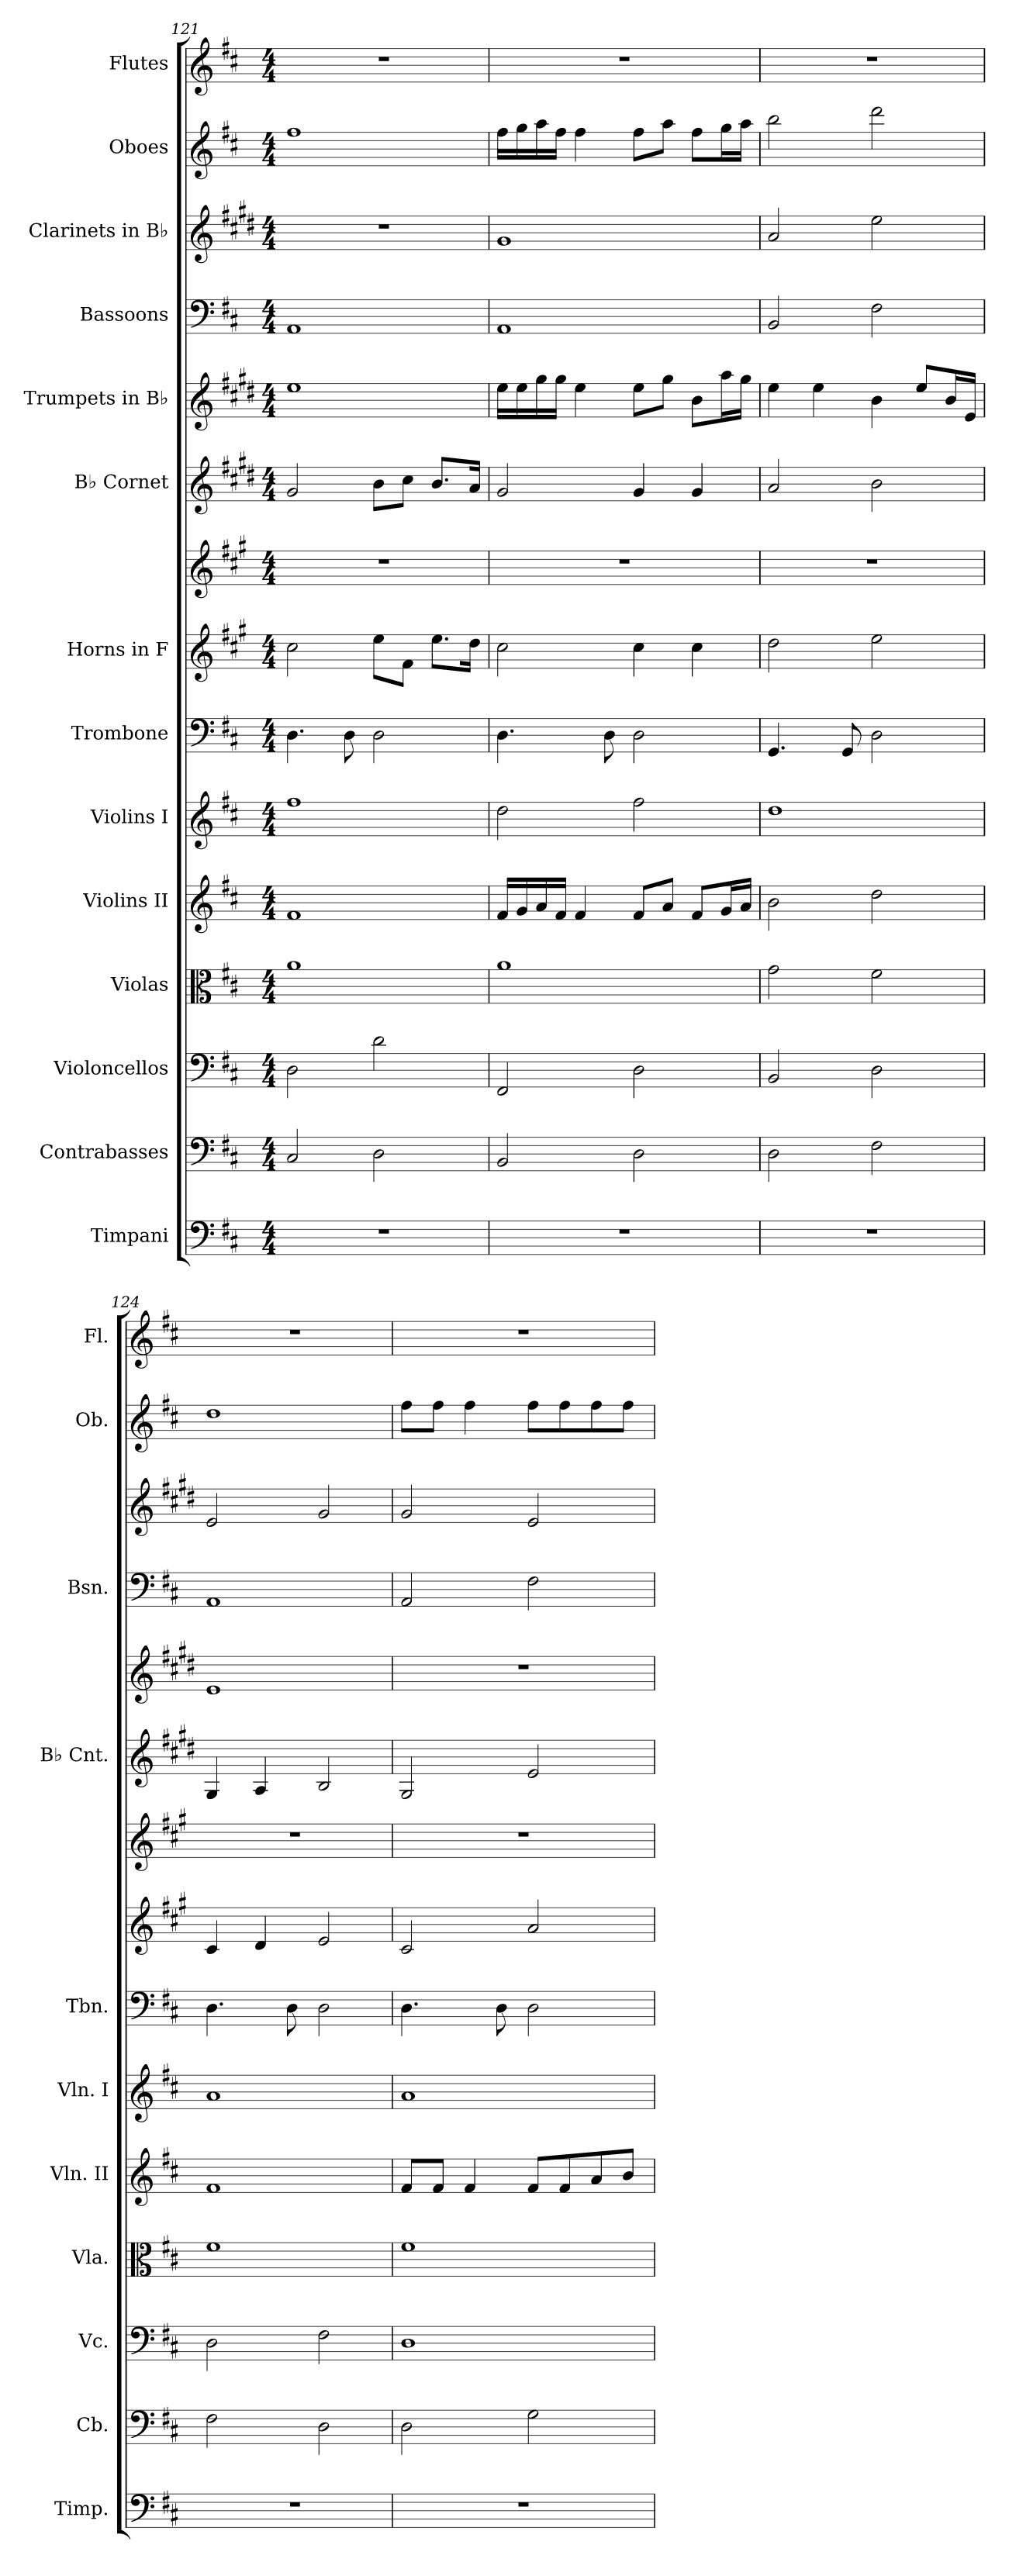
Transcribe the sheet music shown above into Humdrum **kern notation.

**kern	**kern	**kern	**kern	**kern	**kern	**kern	**kern	**kern	**kern	**kern	**kern	**kern	**kern	**kern
*part14	*part13	*part12	*part11	*part10	*part9	*part8	*part7	*part7	*part6	*part5	*part4	*part3	*part2	*part1
*staff15	*staff14	*staff13	*staff12	*staff11	*staff10	*staff9	*staff8	*staff7	*staff6	*staff5	*staff4	*staff3	*staff2	*staff1
*I"Timpani	*I"Contrabasses	*I"Violoncellos	*I"Violas	*I"Violins II	*I"Violins I	*I"Trombone	*I"Horns in F	*	*I"B♭ Cornet	*I"Trumpets in B♭	*I"Bassoons	*I"Clarinets in B♭	*I"Oboes	*I"Flutes
*I'Timp.	*I'Cb.	*I'Vc.	*I'Vla.	*I'Vln. II	*I'Vln. I	*I'Tbn.	*	*	*I'B♭ Cnt.	*	*I'Bsn.	*	*I'Ob.	*I'Fl.
!!LO:PB:g=z
*clefF4	*clefF4	*clefF4	*clefC3	*clefG2	*clefG2	*clefF4	*clefG2	*clefG2	*clefG2	*clefG2	*clefF4	*clefG2	*clefG2	*clefG2
*	*ITrd7c12	*	*	*	*	*	*ITrd4c7	*ITrd4c7	*ITrd1c2	*ITrd1c2	*	*ITrd1c2	*	*
*k[f#c#]	*k[f#c#]	*k[f#c#]	*k[f#c#]	*k[f#c#]	*k[f#c#]	*k[f#c#]	*k[f#c#]	*k[f#c#]	*k[f#c#]	*k[f#c#]	*k[f#c#]	*k[f#c#]	*k[f#c#]	*k[f#c#]
*M4/4	*M4/4	*M4/4	*M4/4	*M4/4	*M4/4	*M4/4	*M4/4	*M4/4	*M4/4	*M4/4	*M4/4	*M4/4	*M4/4	*M4/4
=121	=121	=121	=121	=121	=121	=121	=121	=121	=121	=121	=121	=121	=121	=121
1r	2CC#/	2D\	1a	1f#	1ff#	4.D\	2f#\	1r	2f#/	1dd	1AA	1r	1ff#	1r
.	.	.	.	.	.	8D\	.	.	.	.	.	.	.	.
.	2DD\	2d\	.	.	.	2D\	8a\L	.	8a\L	.	.	.	.	.
.	.	.	.	.	.	.	8B\J	.	8b\J	.	.	.	.	.
.	.	.	.	.	.	.	8.a\L	.	8.a/L	.	.	.	.	.
.	.	.	.	.	.	.	16g\Jk	.	16g/Jk	.	.	.	.	.
=122	=122	=122	=122	=122	=122	=122	=122	=122	=122	=122	=122	=122	=122	=122
1r	2BBB/	2FF#/	1a	16f#/LL	2dd\	4.D\	2f#\	1r	2f#/	16dd\LL	1AA	1f#	16ff#\LL	1r
.	.	.	.	16g/	.	.	.	.	.	16dd\	.	.	16gg\	.
.	.	.	.	16a/	.	.	.	.	.	16ff#\	.	.	16aa\	.
.	.	.	.	16f#/JJ	.	.	.	.	.	16ff#\JJ	.	.	16ff#\JJ	.
.	.	.	.	4f#/	.	.	.	.	.	4dd\	.	.	4ff#\	.
.	.	.	.	.	.	8D\	.	.	.	.	.	.	.	.
.	2DD\	2D\	.	8f#/L	2ff#\	2D\	4f#\	.	4f#/	8dd\L	.	.	8ff#\L	.
.	.	.	.	8a/J	.	.	.	.	.	8ff#\J	.	.	8aa\J	.
.	.	.	.	8f#/L	.	.	4f#\	.	4f#/	8a\L	.	.	8ff#\L	.
.	.	.	.	16g/L	.	.	.	.	.	16gg\L	.	.	16gg\L	.
.	.	.	.	16a/JJ	.	.	.	.	.	16ff#\JJ	.	.	16aa\JJ	.
=123	=123	=123	=123	=123	=123	=123	=123	=123	=123	=123	=123	=123	=123	=123
1r	2DD\	2BB/	2g\	2b\	1dd	4.GG/	2g\	1r	2g/	4dd\	2BB/	2g/	2bb\	1r
.	.	.	.	.	.	.	.	.	.	4dd\	.	.	.	.
.	.	.	.	.	.	8GG/	.	.	.	.	.	.	.	.
.	2FF#\	2D\	2f#\	2dd\	.	2D\	2a\	.	2a\	4a\	2F#\	2dd\	2ddd\	.
.	.	.	.	.	.	.	.	.	.	8dd/L	.	.	.	.
.	.	.	.	.	.	.	.	.	.	16a/L	.	.	.	.
.	.	.	.	.	.	.	.	.	.	16d/JJ	.	.	.	.
=124	=124	=124	=124	=124	=124	=124	=124	=124	=124	=124	=124	=124	=124	=124
1r	2FF#\	2D\	1f#	1f#	1a	4.D\	4F#/	1r	4F#/	1d	1AA	2d/	1dd	1r
.	.	.	.	.	.	.	4G/	.	4G/	.	.	.	.	.
.	.	.	.	.	.	8D\	.	.	.	.	.	.	.	.
.	2DD\	2F#\	.	.	.	2D\	2A/	.	2A/	.	.	2f#/	.	.
=125	=125	=125	=125	=125	=125	=125	=125	=125	=125	=125	=125	=125	=125	=125
1r	2DD\	1D	1f#	8f#/L	1a	4.D\	2F#/	1r	2F#/	1r	2AA/	2f#/	8ff#\L	1r
.	.	.	.	8f#/J	.	.	.	.	.	.	.	.	8ff#\J	.
.	.	.	.	4f#/	.	.	.	.	.	.	.	.	4ff#\	.
.	.	.	.	.	.	8D\	.	.	.	.	.	.	.	.
.	2GG\	.	.	8f#/L	.	2D\	2d/	.	2d/	.	2F#\	2d/	8ff#\L	.
.	.	.	.	8f#/	.	.	.	.	.	.	.	.	8ff#\	.
.	.	.	.	8a/	.	.	.	.	.	.	.	.	8ff#\	.
.	.	.	.	8b/J	.	.	.	.	.	.	.	.	8ff#\J	.
=	=	=	=	=	=	=	=	=	=	=	=	=	=	=
*-	*-	*-	*-	*-	*-	*-	*-	*-	*-	*-	*-	*-	*-	*-
